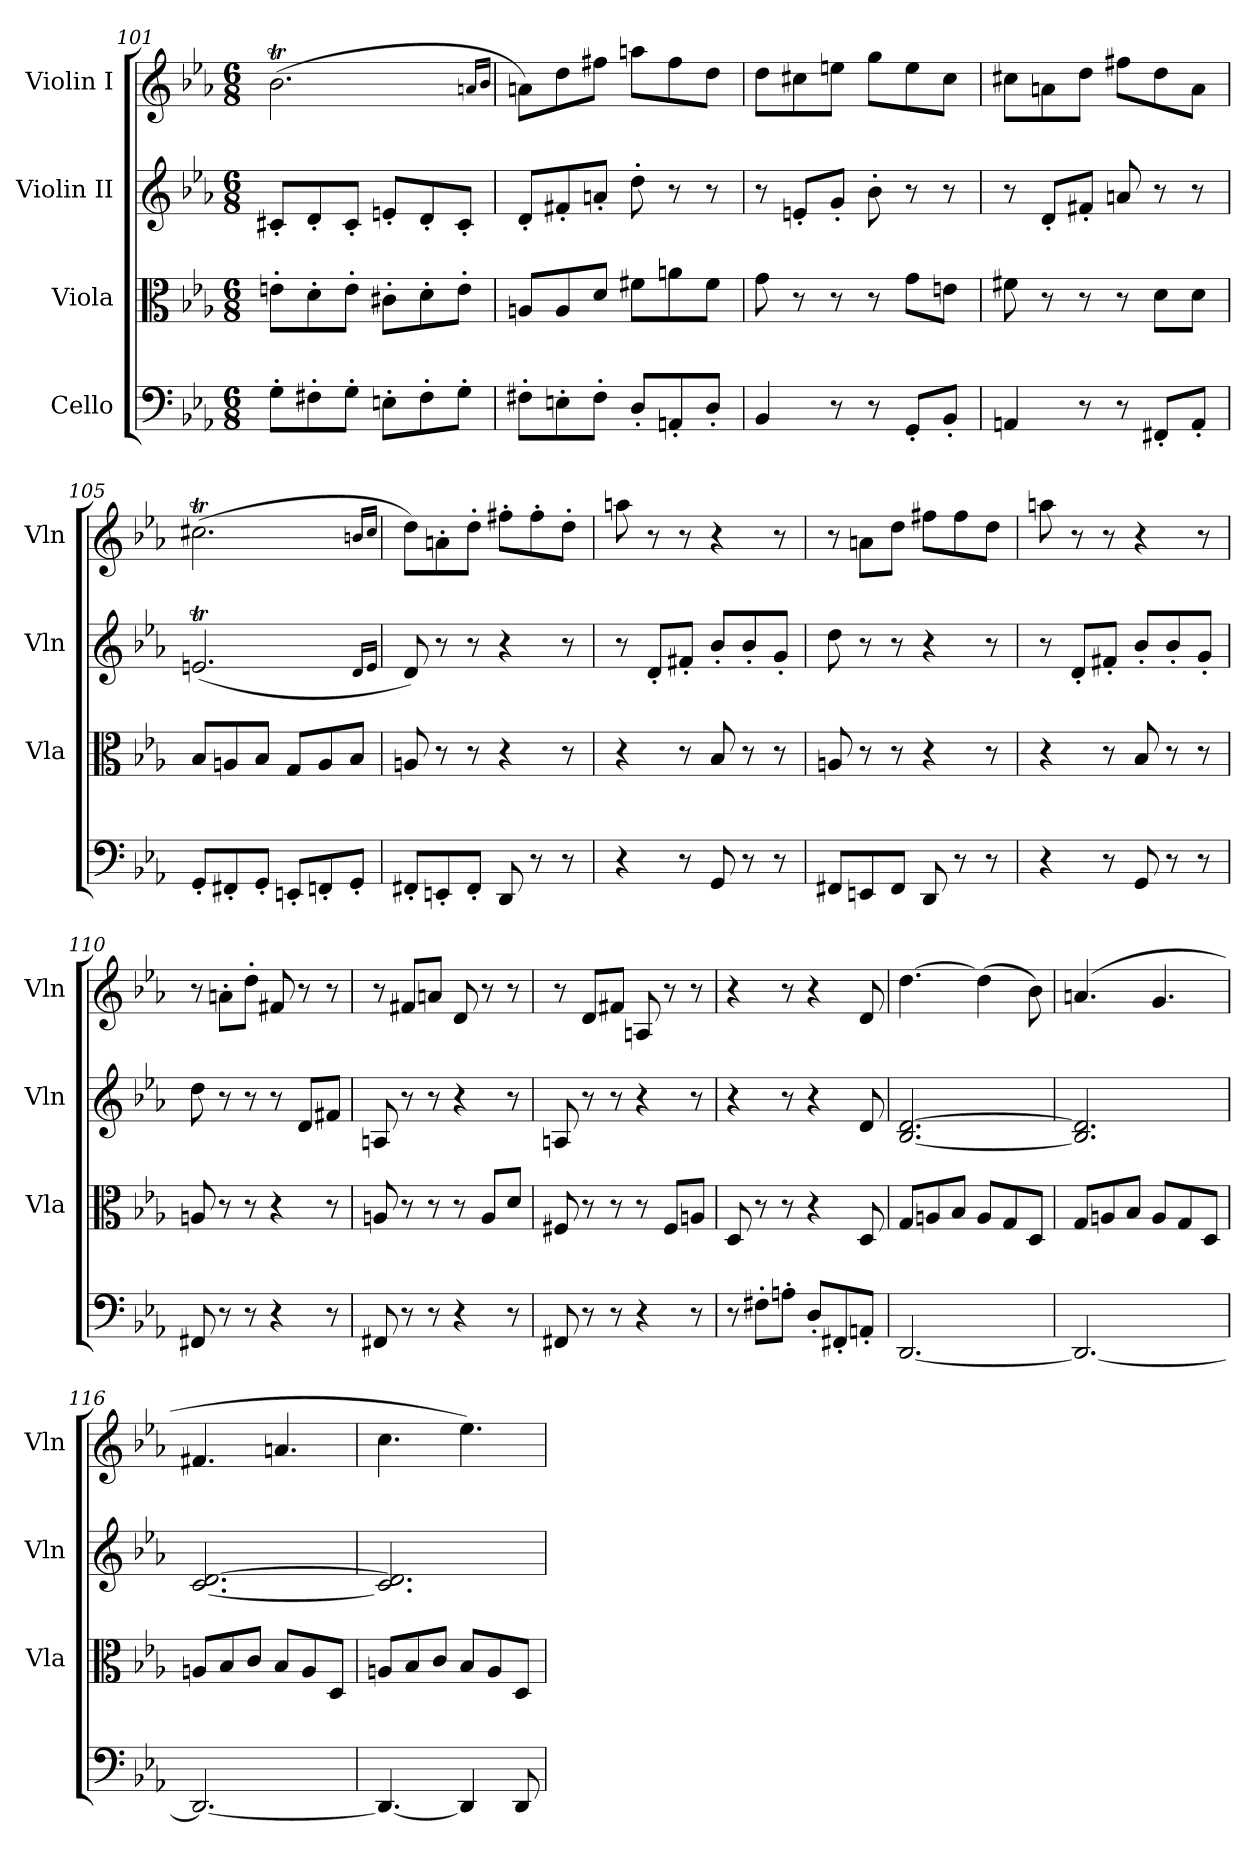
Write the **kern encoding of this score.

**kern	**kern	**kern	**kern
*part4	*part3	*part2	*part1
*staff4	*staff3	*staff2	*staff1
*I"Cello	*I"Viola	*I"Violin II	*I"Violin I
*	*I'Vla	*I'Vln	*I'Vln
*clefF4	*clefC3	*clefG2	*clefG2
*k[b-e-a-]	*k[b-e-a-]	*k[b-e-a-]	*k[b-e-a-]
*M6/8	*M6/8	*M6/8	*M6/8
=101	=101	=101	=101
8G'\L	8en'\L	8c#X'/L	(>2.b-T\
8F#X'\	8d'\	8d'/	.
8G'\J	8e'\J	8c#'/J	.
8En'\L	8c#X'\L	8en'/L	.
8F#'\	8d'\	8d'/	.
8G'\J	8e'\J	8c#'/J	.
.	.	.	16qan/LL
.	.	.	16qb-/JJ
=102	=102	=102	=102
8F#X'\L	8An/L	8d'/L	8an\L)
8En'\	8A/	8f#X'/	8dd\
8F#'\J	8d/J	8an'/J	8ff#X\J
8D'/L	8f#X\L	8dd'\	8aan\L
8AAn'/	8an\	8r	8ff#\
8D'/J	8f#\J	8r	8dd\J
=103	=103	=103	=103
4BB-/	8g\	8r	8dd\L
.	8r	8en'/L	8cc#X\
8r	8r	8g'/J	8een\J
8r	8r	8b-'\	8gg\L
8GG'/L	8g\L	8r	8ee\
8BB-'/J	8en\J	8r	8cc#\J
=104	=104	=104	=104
4AAn/	8f#X\	8r	8cc#X\L
.	8r	8d'/L	8an\
8r	8r	8f#X'/J	8dd\J
8r	8r	8an/	8ff#X\L
8FF#X'/L	8d\L	8r	8dd\
8AA'/J	8d\J	8r	8a\J
=105	=105	=105	=105
8GG'/L	8B-/L	(<2.ent/	(>2.cc#Xt\
8FF#X'/	8An/	.	.
8GG'/J	8B-/J	.	.
8EEn'/L	8G/L	.	.
8FFn'/	8A/	.	.
8GG'/J	8B-/J	.	.
.	.	16qd/LL	16qbn/LL
.	.	16qe/JJ	16qcc#/JJ
!!LO:PB:g=z
=106	=106	=106	=106
8FF#X'/L	8An/	8d/)	8dd\L)
8EEn'/	8r	8r	8an'\
8FF#'/J	8r	8r	8dd'\J
8DD/	4r	4r	8ff#X'\L
8r	.	.	8ff#'\
8r	8r	8r	8dd'\J
=107	=107	=107	=107
4r	4r	8r	8aan\
.	.	8d'/L	8r
8r	8r	8f#X'/J	8r
8GG/	8B-/	8b-'/L	4r
8r	8r	8b-'/	.
8r	8r	8g'/J	8r
=108	=108	=108	=108
8FF#X/L	8An/	8dd\	8r
8EEn/	8r	8r	8an\L
8FF#/J	8r	8r	8dd\J
8DD/	4r	4r	8ff#X\L
8r	.	.	8ff#\
8r	8r	8r	8dd\J
=109	=109	=109	=109
4r	4r	8r	8aan\
.	.	8d'/L	8r
8r	8r	8f#X'/J	8r
8GG/	8B-/	8b-'/L	4r
8r	8r	8b-'/	.
8r	8r	8g'/J	8r
=110	=110	=110	=110
8FF#X/	8An/	8dd\	8r
8r	8r	8r	8an'\L
8r	8r	8r	8dd'\J
4r	4r	8r	8f#X/
.	.	8d/L	8r
8r	8r	8f#X/J	8r
=111	=111	=111	=111
8FF#X/	8An/	8An/	8r
8r	8r	8r	8f#X/L
8r	8r	8r	8an/J
4r	8r	4r	8d/
.	8A/L	.	8r
8r	8d/J	8r	8r
=112	=112	=112	=112
8FF#X/	8F#X/	8An/	8r
8r	8r	8r	8d/L
8r	8r	8r	8f#X/J
4r	8r	4r	8An/
.	8F#/L	.	8r
8r	8An/J	8r	8r
=113	=113	=113	=113
8r	8D/	4r	4r
8F#X'\L	8r	.	.
8An'\J	8r	8r	8r
8D'/L	4r	4r	4r
8FF#X'/	.	.	.
8AAn'/J	8D/	8d/	8d/
=114	=114	=114	=114
[2.DD/	8G/L	[2.B-/ [2.d/	[4.dd\
.	8An/	.	.
.	8B-/J	.	.
.	8A/L	.	(>4dd\]
.	8G/	.	.
.	8D/J	.	8b-\)
=115	=115	=115	=115
2.DD/_	8G/L	2.B-/] 2.d/]	(>4.an/
.	8An/	.	.
.	8B-/J	.	.
.	8A/L	.	4.g/
.	8G/	.	.
.	8D/J	.	.
!!LO:LB:g=z
=116	=116	=116	=116
2.DD/_	8An/L	[2.c/ [2.d/	4.f#X/
.	8B-/	.	.
.	8c/J	.	.
.	8B-/L	.	4.an/
.	8A/	.	.
.	8D/J	.	.
=117	=117	=117	=117
4.DD/_	8An/L	2.c/] 2.d/]	4.cc\
.	8B-/	.	.
.	8c/J	.	.
4DD/]	8B-/L	.	4.ee-\)
.	8A/	.	.
8DD/	8D/J	.	.
=	=	=	=
*-	*-	*-	*-
